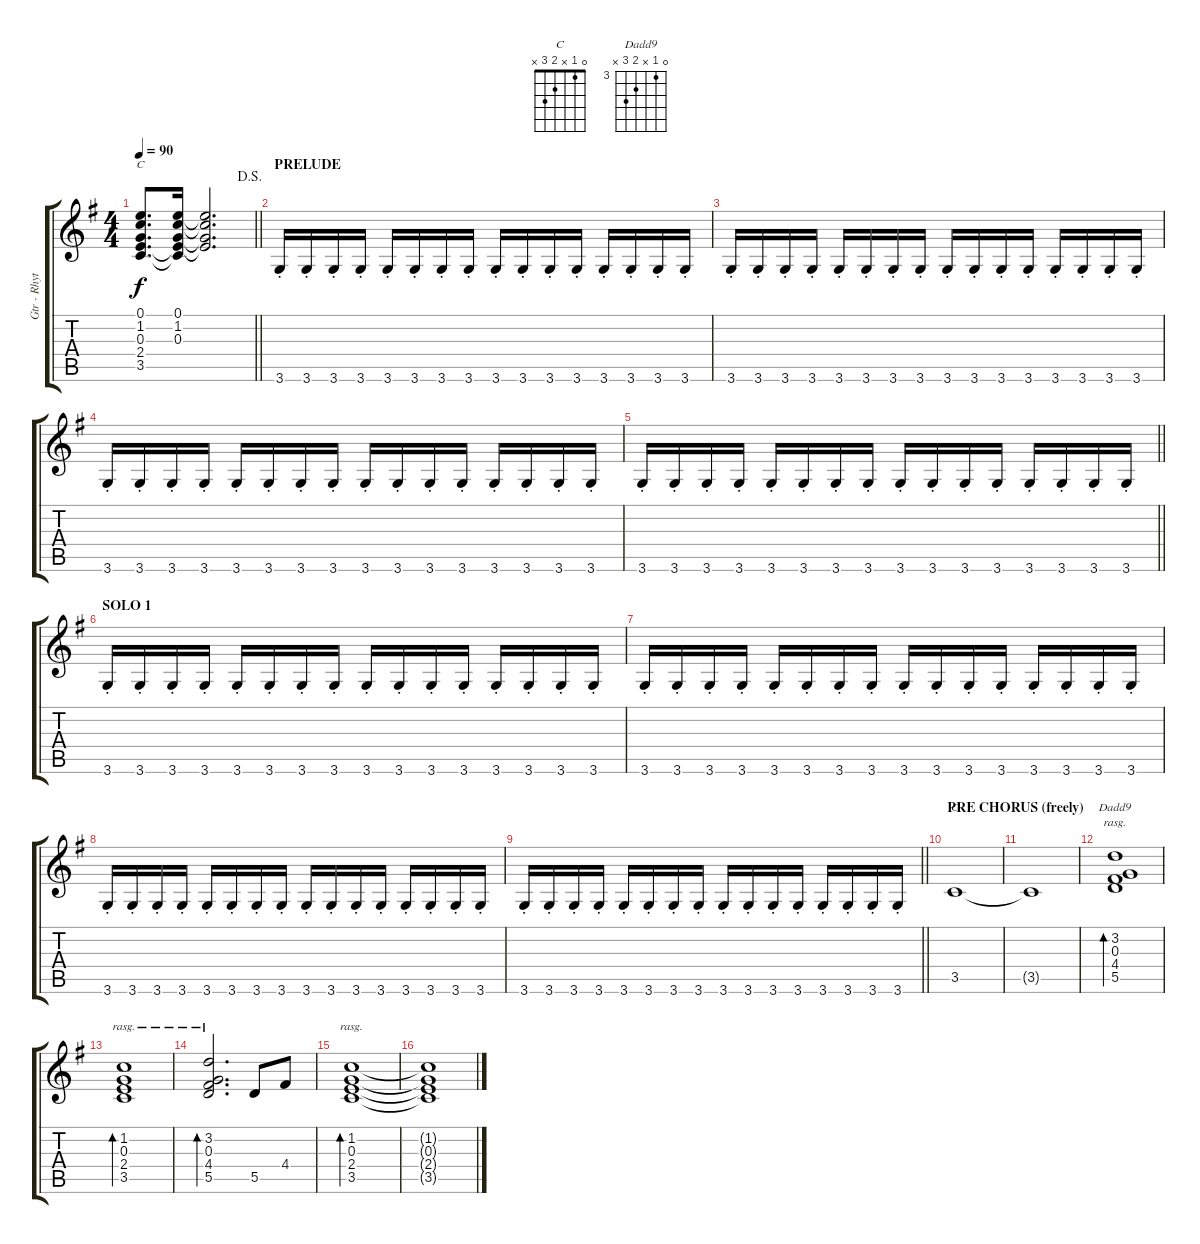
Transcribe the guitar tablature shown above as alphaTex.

\track ("Gtr - Rhythm" "Gtr - Rhyt") {instrument electricguitarclean}
\staff {score tabs}
\tuning (E4 B3 G3 D3 A2 E2) {hide}
\chord ("C" 0 1 0 2 3 x)
\chord ("C" 0 1 x 2 3 x)
\chord ("Dadd9" 0 3 x 4 5 x) {firstfret 3}
\ts (4 4)
\jump dalsegno
\tempo 90
\clef g2
\barLineRight lightlight
\ks g
(0.1 1.2 0.3 2.4 3.5).8{d ch "C" dy f} (0.1 1.2 0.3 2.4{t} 3.5{t}).16 (0.1{t} 1.2{t} 0.3{t} 2.4{t}).2{d} |
\section ("" "PRELUDE")
3.6{st}.16 3.6{st}.16 3.6{st}.16 3.6{st}.16 3.6{st}.16 3.6{st}.16 3.6{st}.16 3.6{st}.16 3.6{st}.16 3.6{st}.16 3.6{st}.16 3.6{st}.16 3.6{st}.16 3.6{st}.16 3.6{st}.16 3.6{st}.16 |
3.6{st}.16 3.6{st}.16 3.6{st}.16 3.6{st}.16 3.6{st}.16 3.6{st}.16 3.6{st}.16 3.6{st}.16 3.6{st}.16 3.6{st}.16 3.6{st}.16 3.6{st}.16 3.6{st}.16 3.6{st}.16 3.6{st}.16 3.6{st}.16 |
3.6{st}.16 3.6{st}.16 3.6{st}.16 3.6{st}.16 3.6{st}.16 3.6{st}.16 3.6{st}.16 3.6{st}.16 3.6{st}.16 3.6{st}.16 3.6{st}.16 3.6{st}.16 3.6{st}.16 3.6{st}.16 3.6{st}.16 3.6{st}.16 |
\barLineRight lightlight
3.6{st}.16 3.6{st}.16 3.6{st}.16 3.6{st}.16 3.6{st}.16 3.6{st}.16 3.6{st}.16 3.6{st}.16 3.6{st}.16 3.6{st}.16 3.6{st}.16 3.6{st}.16 3.6{st}.16 3.6{st}.16 3.6{st}.16 3.6{st}.16 |
\section ("" "SOLO 1")
3.6{st}.16 3.6{st}.16 3.6{st}.16 3.6{st}.16 3.6{st}.16 3.6{st}.16 3.6{st}.16 3.6{st}.16 3.6{st}.16 3.6{st}.16 3.6{st}.16 3.6{st}.16 3.6{st}.16 3.6{st}.16 3.6{st}.16 3.6{st}.16 |
3.6{st}.16 3.6{st}.16 3.6{st}.16 3.6{st}.16 3.6{st}.16 3.6{st}.16 3.6{st}.16 3.6{st}.16 3.6{st}.16 3.6{st}.16 3.6{st}.16 3.6{st}.16 3.6{st}.16 3.6{st}.16 3.6{st}.16 3.6{st}.16 |
3.6{st}.16 3.6{st}.16 3.6{st}.16 3.6{st}.16 3.6{st}.16 3.6{st}.16 3.6{st}.16 3.6{st}.16 3.6{st}.16 3.6{st}.16 3.6{st}.16 3.6{st}.16 3.6{st}.16 3.6{st}.16 3.6{st}.16 3.6{st}.16 |
\barLineRight lightlight
3.6{st}.16 3.6{st}.16 3.6{st}.16 3.6{st}.16 3.6{st}.16 3.6{st}.16 3.6{st}.16 3.6{st}.16 3.6{st}.16 3.6{st}.16 3.6{st}.16 3.6{st}.16 3.6{st}.16 3.6{st}.16 3.6{st}.16 3.6{st}.16 |
\section ("" "PRE CHORUS (freely)")
3.5.1{ch "C"} |
3.5{t}.1 |
(3.2 0.3 4.4 5.5).1{bd 480 ch "Dadd9" rasg ii} |
(1.2 0.3 2.4 3.5).1{bd 480 rasg ii} |
(3.2 0.3 4.4 5.5).2{d bd 480 rasg ii} 5.5.8 4.4.8 |
(1.2 0.3 2.4 3.5).1{bd 480 rasg ii} |
(1.2{t} 0.3{t} 2.4{t} 3.5{t}).1
